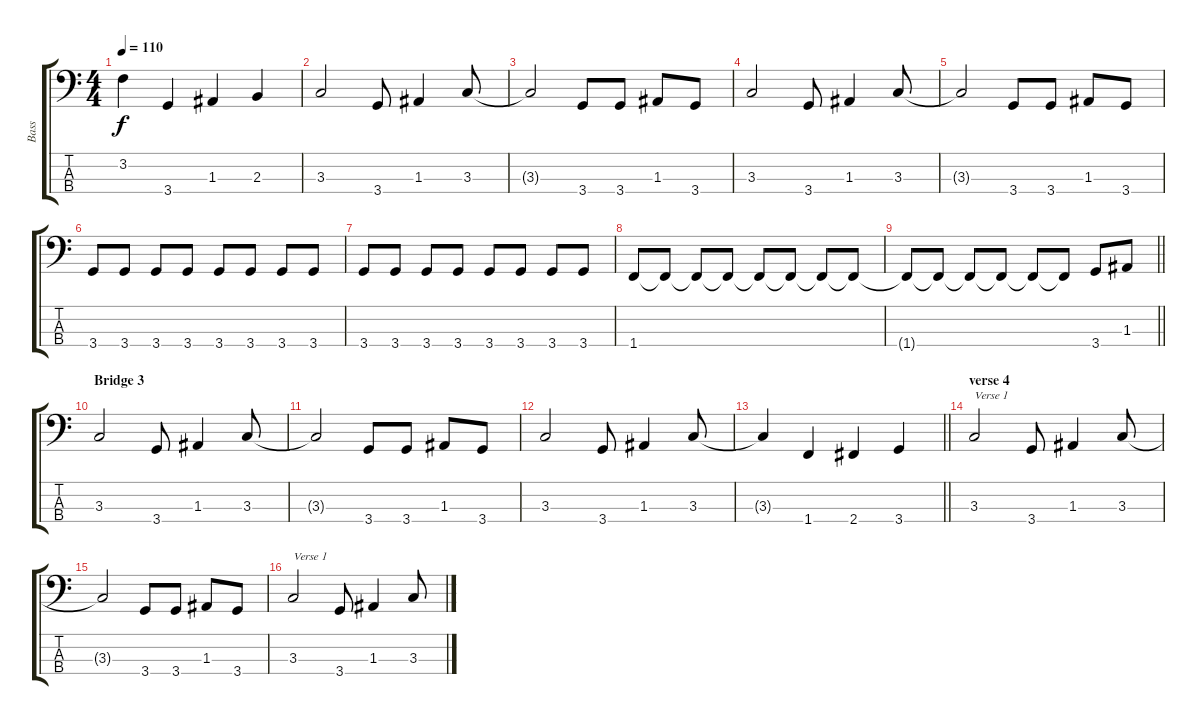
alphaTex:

\track ("Bass" "Bass") {instrument electricbassfinger}
\staff {score tabs}
\tuning (G2 D2 A1 E1) {hide}
\ts (4 4)
\tempo 110
\clef f4
\ks c
3.2{t}.4{dy f} 3.4.4 1.3.4 2.3.4 |
3.3.2 3.4.8 1.3.4 3.3.8 |
3.3{t}.2 3.4.8 3.4.8 1.3.8 3.4.8 |
3.3.2 3.4.8 1.3.4 3.3.8 |
3.3{t}.2 3.4.8 3.4.8 1.3.8 3.4.8 |
3.4.8 3.4.8 3.4.8 3.4.8 3.4.8 3.4.8 3.4.8 3.4.8 |
3.4.8 3.4.8 3.4.8 3.4.8 3.4.8 3.4.8 3.4.8 3.4.8 |
1.4.8 1.4{t}.8 1.4{t}.8 1.4{t}.8 1.4{t}.8 1.4{t}.8 1.4{t}.8 1.4{t}.8 |
\barLineRight lightlight
1.4{t}.8 1.4{t}.8 1.4{t}.8 1.4{t}.8 1.4{t}.8 1.4{t}.8 3.4.8 1.3.8 |
\section ("" "Bridge 3")
3.3.2 3.4.8 1.3.4 3.3.8 |
3.3{t}.2 3.4.8 3.4.8 1.3.8 3.4.8 |
3.3.2 3.4.8 1.3.4 3.3.8 |
\barLineRight lightlight
3.3{t}.4 1.4.4 2.4.4 3.4.4 |
\section ("" "verse 4")
3.3.2{txt "Verse 1"} 3.4.8 1.3.4 3.3.8 |
3.3{t}.2 3.4.8 3.4.8 1.3.8 3.4.8 |
3.3.2{txt "Verse 1"} 3.4.8 1.3.4 3.3.8
